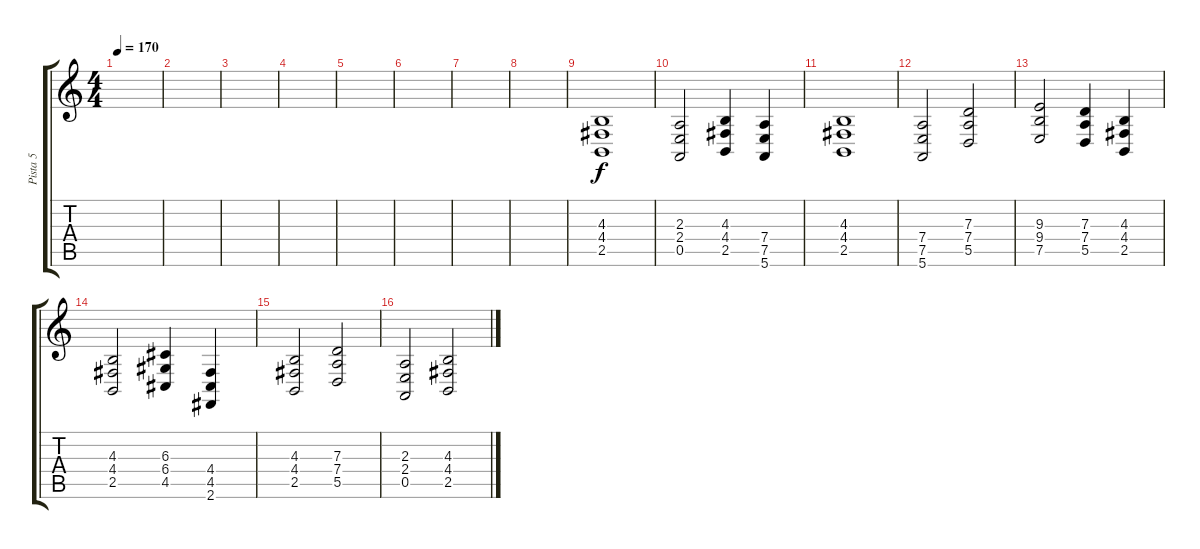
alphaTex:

\track ("Pista 5" "Pista 5") {instrument brasssection}
\staff {score tabs}
\tuning (E4 B3 G3 D3 A2 E2) {hide}
\ts (4 4)
\tempo 170
\clef g2
\ks c
|
|
|
|
|
|
|
|
(4.3 4.4 2.5).1 |
(2.3 2.4 0.5).2 (4.3 4.4 2.5).4 (7.4 7.5 5.6).4 |
(4.3 4.4 2.5).1 |
(7.4 7.5 5.6).2 (7.3 7.4 5.5).2 |
(9.3 9.4 7.5).2 (7.3 7.4 5.5).4 (4.3 4.4 2.5).4 |
(4.3 4.4 2.5).2 (6.3 6.4 4.5).4 (4.4 4.5 2.6).4 |
(4.3 4.4 2.5).2 (7.3 7.4 5.5).2 |
(2.3 2.4 0.5).2 (4.3 4.4 2.5).2
